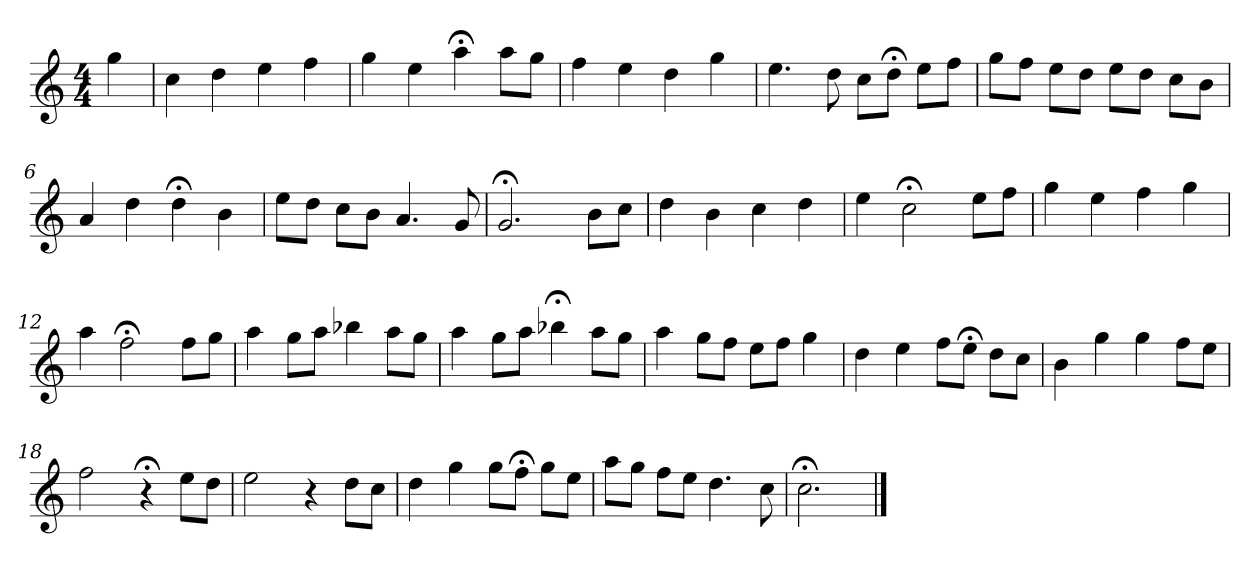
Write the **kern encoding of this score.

**kern
*part1
*staff1
*k[]
*C:
*M4/4
*MM120
=
4gg
=1
4cc
4dd
4ee
4ff
=2
4gg
4ee
4aa;<
8aaL
8ggJ
=3
4ff
4ee
4dd
4gg
=4
4.ee
8dd
8ccL
8dd;<J
8eeL
8ffJ
=5
8ggL
8ffJ
8eeL
8ddJ
8eeL
8ddJ
8ccL
8bJ
=6
4a
4dd
4dd;<
4b
=7
8eeL
8ddJ
8ccL
8bJ
4.a
8g
=8
2.g;<
8bL
8ccJ
=9
4dd
4b
4cc
4dd
=10
4ee
2cc;<
8eeL
8ffJ
=11
4gg
4ee
4ff
4gg
=12
4aa
2ff;<
8ffL
8ggJ
=13
4aa
8ggL
8aaJ
4bb-X
8aaL
8ggJ
=14
4aa
8ggL
8aaJ
4bb-X;<
8aaL
8ggJ
=15
4aa
8ggL
8ffJ
8eeL
8ffJ
4gg
=16
4dd
4ee
8ffL
8ee;<J
8ddL
8ccJ
=17
4b
4gg
4gg
8ffL
8eeJ
=18
2ff
4r;<
8eeL
8ddJ
=19
2ee
4r
8ddL
8ccJ
=20
4dd
4gg
8ggL
8ff;<J
8ggL
8eeJ
=21
8aaL
8ggJ
8ffL
8eeJ
4.dd
8cc
=22
2.cc;<
==
*-
